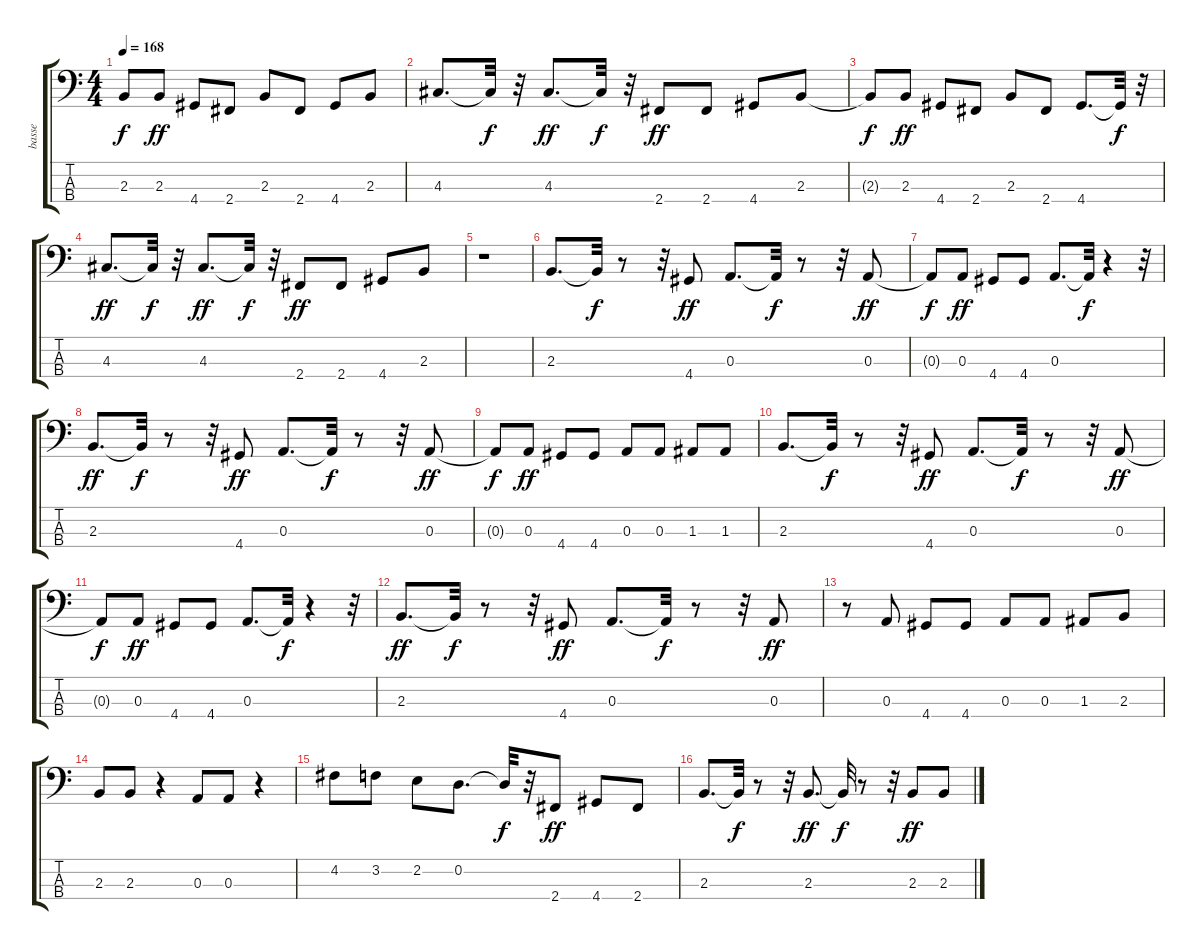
\track ("basse" "basse") {instrument electricbassfinger}
\staff {score tabs}
\tuning (G2 D2 A1 E1) {hide}
\ts (4 4)
\tempo 168
\clef f4
\ks c
2.3{t}.8{dy f} 2.3.8{dy ff} 4.4.8 2.4.8 2.3.8 2.4.8 4.4.8 2.3.8 |
4.3.8{d} 4.3{t}.32{dy f} r.32 4.3.8{d dy ff} 4.3{t}.32{dy f} r.32 2.4.8{dy ff} 2.4.8 4.4.8 2.3.8 |
2.3{t}.8{dy f} 2.3.8{dy ff} 4.4.8 2.4.8 2.3.8 2.4.8 4.4.8{d} 4.4{t}.32{dy f} r.32 |
4.3.8{d dy ff} 4.3{t}.32{dy f} r.32 4.3.8{d dy ff} 4.3{t}.32{dy f} r.32 2.4.8{dy ff} 2.4.8 4.4.8 2.3.8 |
r.1 |
2.3.8{d} 2.3{t}.32{dy f} r.8 r.32 4.4.8{dy ff} 0.3.8{d} 0.3{t}.32{dy f} r.8 r.32 0.3.8{dy ff} |
0.3{t}.8{dy f} 0.3.8{dy ff} 4.4.8 4.4.8 0.3.8{d} 0.3{t}.32{dy f} r.4 r.32 |
2.3.8{d dy ff} 2.3{t}.32{dy f} r.8 r.32 4.4.8{dy ff} 0.3.8{d} 0.3{t}.32{dy f} r.8 r.32 0.3.8{dy ff} |
0.3{t}.8{dy f} 0.3.8{dy ff} 4.4.8 4.4.8 0.3.8 0.3.8 1.3.8 1.3.8 |
2.3.8{d} 2.3{t}.32{dy f} r.8 r.32 4.4.8{dy ff} 0.3.8{d} 0.3{t}.32{dy f} r.8 r.32 0.3.8{dy ff} |
0.3{t}.8{dy f} 0.3.8{dy ff} 4.4.8 4.4.8 0.3.8{d} 0.3{t}.32{dy f} r.4 r.32 |
2.3.8{d dy ff} 2.3{t}.32{dy f} r.8 r.32 4.4.8{dy ff} 0.3.8{d} 0.3{t}.32{dy f} r.8 r.32 0.3.8{dy ff} |
r.8 0.3.8 4.4.8 4.4.8 0.3.8 0.3.8 1.3.8 2.3.8 |
2.3.8 2.3.8 r.4 0.3.8 0.3.8 r.4 |
4.2.8 3.2.8 2.2.8 0.2.8{d} 0.2{t}.32{dy f} r.32 2.4.8{dy ff} 4.4.8 2.4.8 |
2.3.8{d} 2.3{t}.32{dy f} r.8 r.32 2.3.8{d dy ff} 2.3{t}.32{dy f} r.8 r.32 2.3.8{dy ff} 2.3.8
